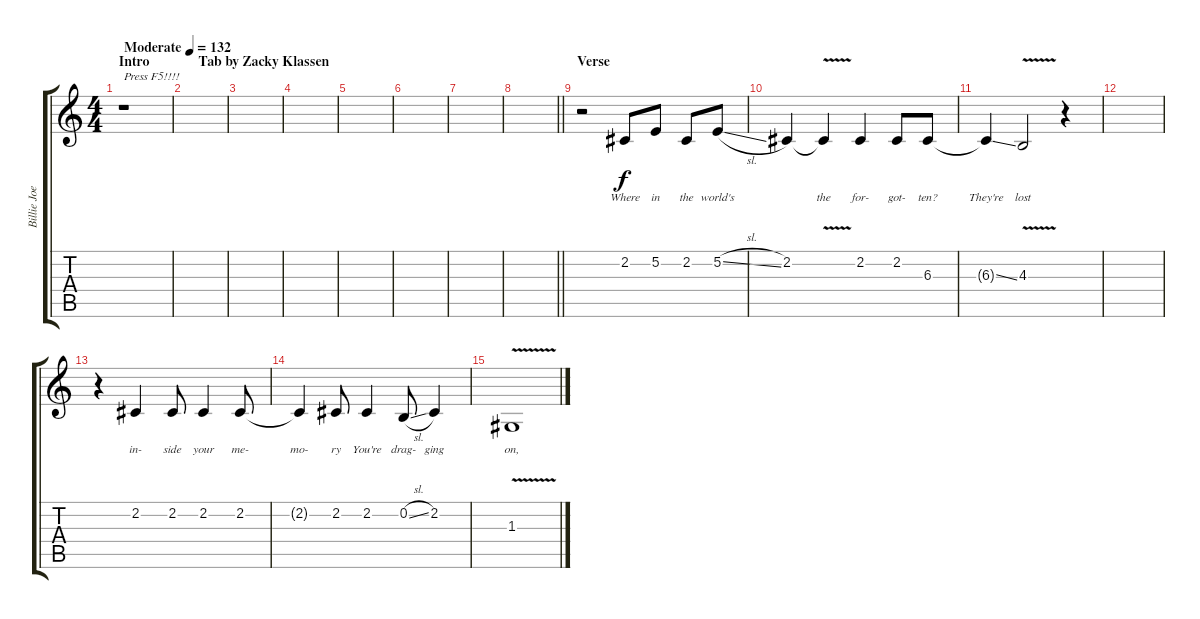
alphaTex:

\track ("Billie Joe Armstrong [Vocals]" "Billie Joe") {instrument clarinet}
\staff {score tabs}
\tuning (E4 B3 G3 D3 A2 E2) {hide}
\ts (4 4)
\section ("" "Intro              Tab by Zacky Klassen")
\tempo (132 "Moderate")
\clef g2
\ks c
r.1{txt "Press F5!!!!" dy f instrument clarinet} |
|
|
|
|
|
|
\barLineRight lightlight
|
\section ("" "Verse")
r.2 2.2.8{lyrics (0 "Where") lyrics (1 "") lyrics (2 "") lyrics (3 "") lyrics (4 "")} 5.2.8{lyrics (0 "in") lyrics (1 "") lyrics (2 "") lyrics (3 "") lyrics (4 "")} 2.2.8{lyrics (0 "the") lyrics (1 "") lyrics (2 "") lyrics (3 "") lyrics (4 "")} 5.2{sl}.8{lyrics (0 "world's") lyrics (1 "") lyrics (2 "") lyrics (3 "") lyrics (4 "")} |
2.2.4{lyrics (0 "") lyrics (1 "") lyrics (2 "") lyrics (3 "") lyrics (4 "")} 2.2{v t}.4{lyrics (0 "the") lyrics (1 "") lyrics (2 "") lyrics (3 "") lyrics (4 "")} 2.2.4{lyrics (0 "for-") lyrics (1 "") lyrics (2 "") lyrics (3 "") lyrics (4 "")} 2.2.8{lyrics (0 "got-") lyrics (1 "") lyrics (2 "") lyrics (3 "") lyrics (4 "")} 6.3.8{lyrics (0 "ten?") lyrics (1 "") lyrics (2 "") lyrics (3 "") lyrics (4 "")} |
6.3{ss t}.4{lyrics (0 "They're") lyrics (1 "") lyrics (2 "") lyrics (3 "") lyrics (4 "")} 4.3{v}.2{lyrics (0 "lost") lyrics (1 "") lyrics (2 "") lyrics (3 "") lyrics (4 "")} r.4 |
|
r.4 2.2.4{lyrics (0 "in-") lyrics (1 "") lyrics (2 "") lyrics (3 "") lyrics (4 "")} 2.2.8{lyrics (0 "side") lyrics (1 "") lyrics (2 "") lyrics (3 "") lyrics (4 "")} 2.2.4{lyrics (0 "your") lyrics (1 "") lyrics (2 "") lyrics (3 "") lyrics (4 "")} 2.2.8{lyrics (0 "me-") lyrics (1 "") lyrics (2 "") lyrics (3 "") lyrics (4 "")} |
2.2{t}.4{lyrics (0 "mo-") lyrics (1 "") lyrics (2 "") lyrics (3 "") lyrics (4 "")} 2.2.8{lyrics (0 "ry") lyrics (1 "") lyrics (2 "") lyrics (3 "") lyrics (4 "")} 2.2.4{lyrics (0 "You're") lyrics (1 "") lyrics (2 "") lyrics (3 "") lyrics (4 "")} 0.2{sl}.8{lyrics (0 "drag-") lyrics (1 "") lyrics (2 "") lyrics (3 "") lyrics (4 "")} 2.2.4{lyrics (0 "ging") lyrics (1 "") lyrics (2 "") lyrics (3 "") lyrics (4 "")} |
1.3{v}.1{lyrics (0 "on,") lyrics (1 "") lyrics (2 "") lyrics (3 "") lyrics (4 "")}
